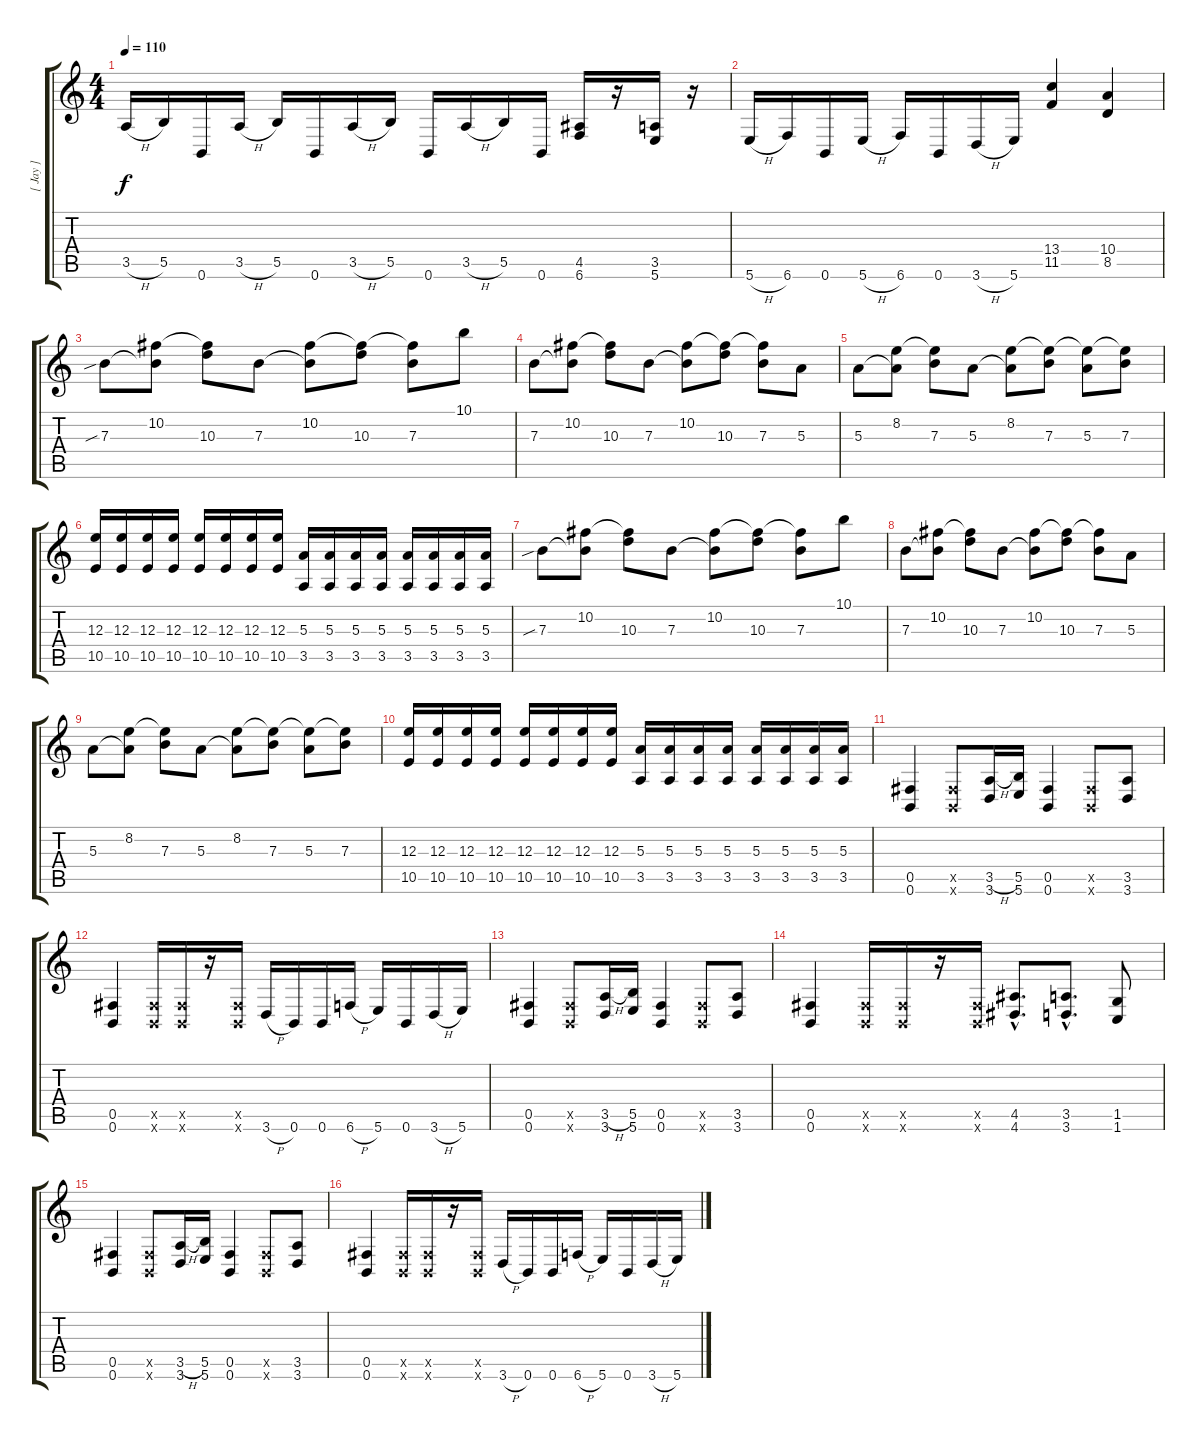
\track ("[ Jay ]" "[ Jay ]") {instrument overdrivenguitar}
\staff {score tabs}
\tuning (Db4 Ab3 E3 B2 Gb2 B1) {hide}
\ts (4 4)
\tempo 110
\clef g2
\ks c
3.5{h}.16{dy f} 5.5.16 0.6.16 3.5{h}.16 5.5.16 0.6.16 3.5{h}.16 5.5.16 0.6.16 3.5{h}.16 5.5.16 0.6.16 (4.5 6.6).16 r.16 (3.5 5.6).16 r.16 |
5.6{h}.16 6.6.16 0.6.16 5.6{h}.16 6.6.16 0.6.16 3.6{h}.16 5.6.16 (13.4 11.5).4 (10.4 8.5).4 |
7.3{sib}.8 (10.2 7.3{t}).8 (10.2{t} 10.3).8 7.3.8 (10.2 7.3{t}).8 (10.2{t} 10.3).8 (10.2{t} 7.3).8 10.1.8 |
7.3.8 (10.2 7.3{t}).8 (10.2{t} 10.3).8 7.3.8 (10.2 7.3{t}).8 (10.2{t} 10.3).8 (10.2{t} 7.3).8 5.3.8 |
5.3.8 (8.2 5.3{t}).8 (8.2{t} 7.3).8 5.3.8 (8.2 5.3{t}).8 (8.2{t} 7.3).8 (8.2{t} 5.3).8 (8.2{t} 7.3).8 |
(12.3 10.5).16 (12.3 10.5).16 (12.3 10.5).16 (12.3 10.5).16 (12.3 10.5).16 (12.3 10.5).16 (12.3 10.5).16 (12.3 10.5).16 (5.3 3.5).16 (5.3 3.5).16 (5.3 3.5).16 (5.3 3.5).16 (5.3 3.5).16 (5.3 3.5).16 (5.3 3.5).16 (5.3 3.5).16 |
7.3{sib}.8 (10.2 7.3{t}).8 (10.2{t} 10.3).8 7.3.8 (10.2 7.3{t}).8 (10.2{t} 10.3).8 (10.2{t} 7.3).8 10.1.8 |
7.3.8 (10.2 7.3{t}).8 (10.2{t} 10.3).8 7.3.8 (10.2 7.3{t}).8 (10.2{t} 10.3).8 (10.2{t} 7.3).8 5.3.8 |
5.3.8 (8.2 5.3{t}).8 (8.2{t} 7.3).8 5.3.8 (8.2 5.3{t}).8 (8.2{t} 7.3).8 (8.2{t} 5.3).8 (8.2{t} 7.3).8 |
(12.3 10.5).16 (12.3 10.5).16 (12.3 10.5).16 (12.3 10.5).16 (12.3 10.5).16 (12.3 10.5).16 (12.3 10.5).16 (12.3 10.5).16 (5.3 3.5).16 (5.3 3.5).16 (5.3 3.5).16 (5.3 3.5).16 (5.3 3.5).16 (5.3 3.5).16 (5.3 3.5).16 (5.3 3.5).16 |
(0.5 0.6).4 (0.5{x} 0.6{x}).8 (3.5{h} 3.6).16 (5.5 5.6).16 (0.5 0.6).4 (0.5{x} 0.6{x}).8 (3.5 3.6).8 |
(0.5 0.6).4 (0.5{x} 0.6{x}).16 (0.5{x} 0.6{x}).16 r.16 (0.5{x} 0.6{x}).16 3.6{h}.16 0.6.16 0.6.16 6.6{h}.16 5.6.16 0.6.16 3.6{h}.16 5.6.16 |
(0.5 0.6).4 (0.5{x} 0.6{x}).8 (3.5{h} 3.6).16 (5.5 5.6).16 (0.5 0.6).4 (0.5{x} 0.6{x}).8 (3.5 3.6).8 |
(0.5 0.6).4 (0.5{x} 0.6{x}).16 (0.5{x} 0.6{x}).16 r.16 (0.5{x} 0.6{x}).16 (4.5{hac} 4.6{hac}).8{d} (3.5{hac} 3.6{hac}).8{d} (1.5 1.6).8 |
(0.5 0.6).4 (0.5{x} 0.6{x}).8 (3.5{h} 3.6).16 (5.5 5.6).16 (0.5 0.6).4 (0.5{x} 0.6{x}).8 (3.5 3.6).8 |
(0.5 0.6).4 (0.5{x} 0.6{x}).16 (0.5{x} 0.6{x}).16 r.16 (0.5{x} 0.6{x}).16 3.6{h}.16 0.6.16 0.6.16 6.6{h}.16 5.6.16 0.6.16 3.6{h}.16 5.6.16
